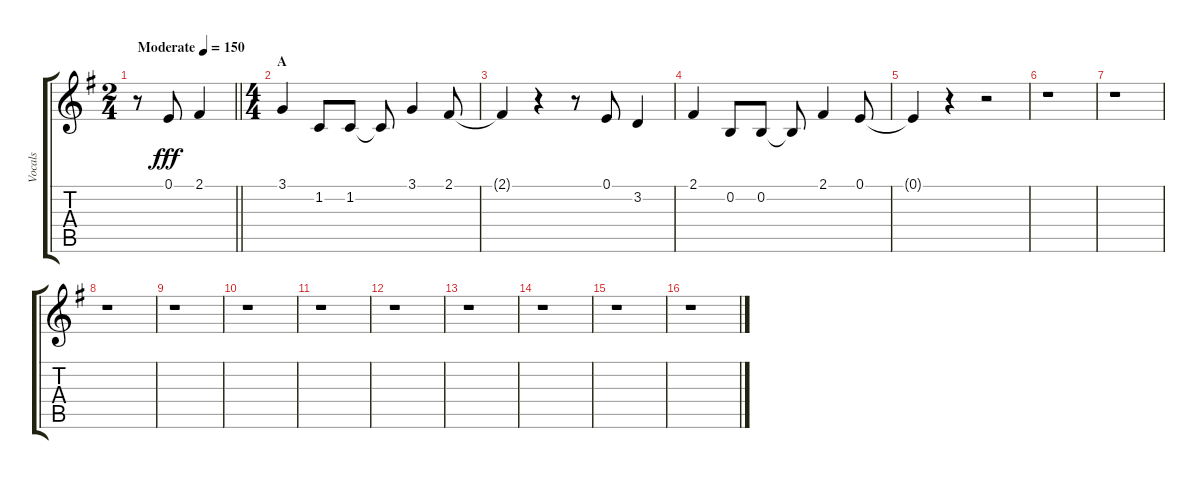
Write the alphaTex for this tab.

\track ("Vocals" "Vocals") {instrument voiceoohs}
\staff {score tabs}
\tuning (E4 B3 G3 D3 A2 E2) {hide}
\ts (2 4)
\tempo (150 "Moderate")
\clef g2
\barLineRight lightlight
\ks g
r.8{dy fff instrument voiceoohs} 0.1.8 2.1.4 |
\ts (4 4)
\section ("" "A")
3.1.4 1.2.8 1.2.8 1.2{t}.8 3.1.4 2.1.8 |
2.1{t}.4 r.4 r.8 0.1.8 3.2.4 |
2.1.4 0.2.8 0.2.8 0.2{t}.8 2.1.4 0.1.8 |
0.1{t}.4 r.4 r.2 |
r.1 |
r.1 |
r.1 |
r.1 |
r.1 |
r.1 |
r.1 |
r.1 |
r.1 |
r.1 |
r.1
